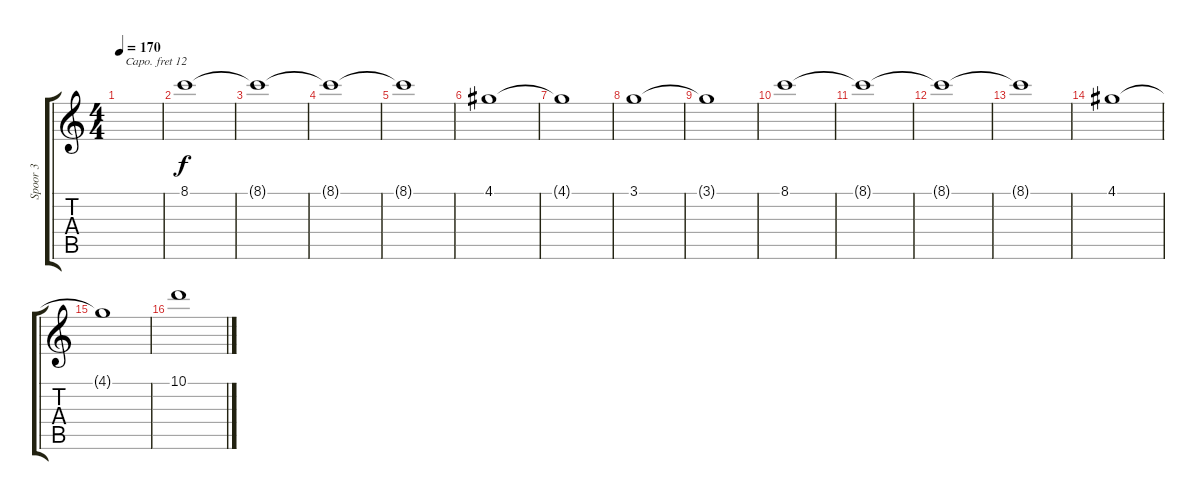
\track ("Spoor 3" "Spoor 3") {instrument stringensemble1}
\staff {score tabs}
\capo 12
\tuning (E4 B3 G3 D3 A2 E2) {hide}
\ts (4 4)
\tempo 170
\clef g2
\ks c
|
8.1.1 |
8.1{t}.1 |
8.1{t}.1 |
8.1{t}.1 |
4.1.1 |
4.1{t}.1 |
3.1.1 |
3.1{t}.1 |
8.1.1 |
8.1{t}.1 |
8.1{t}.1 |
8.1{t}.1 |
4.1.1 |
4.1{t}.1 |
10.1.1
